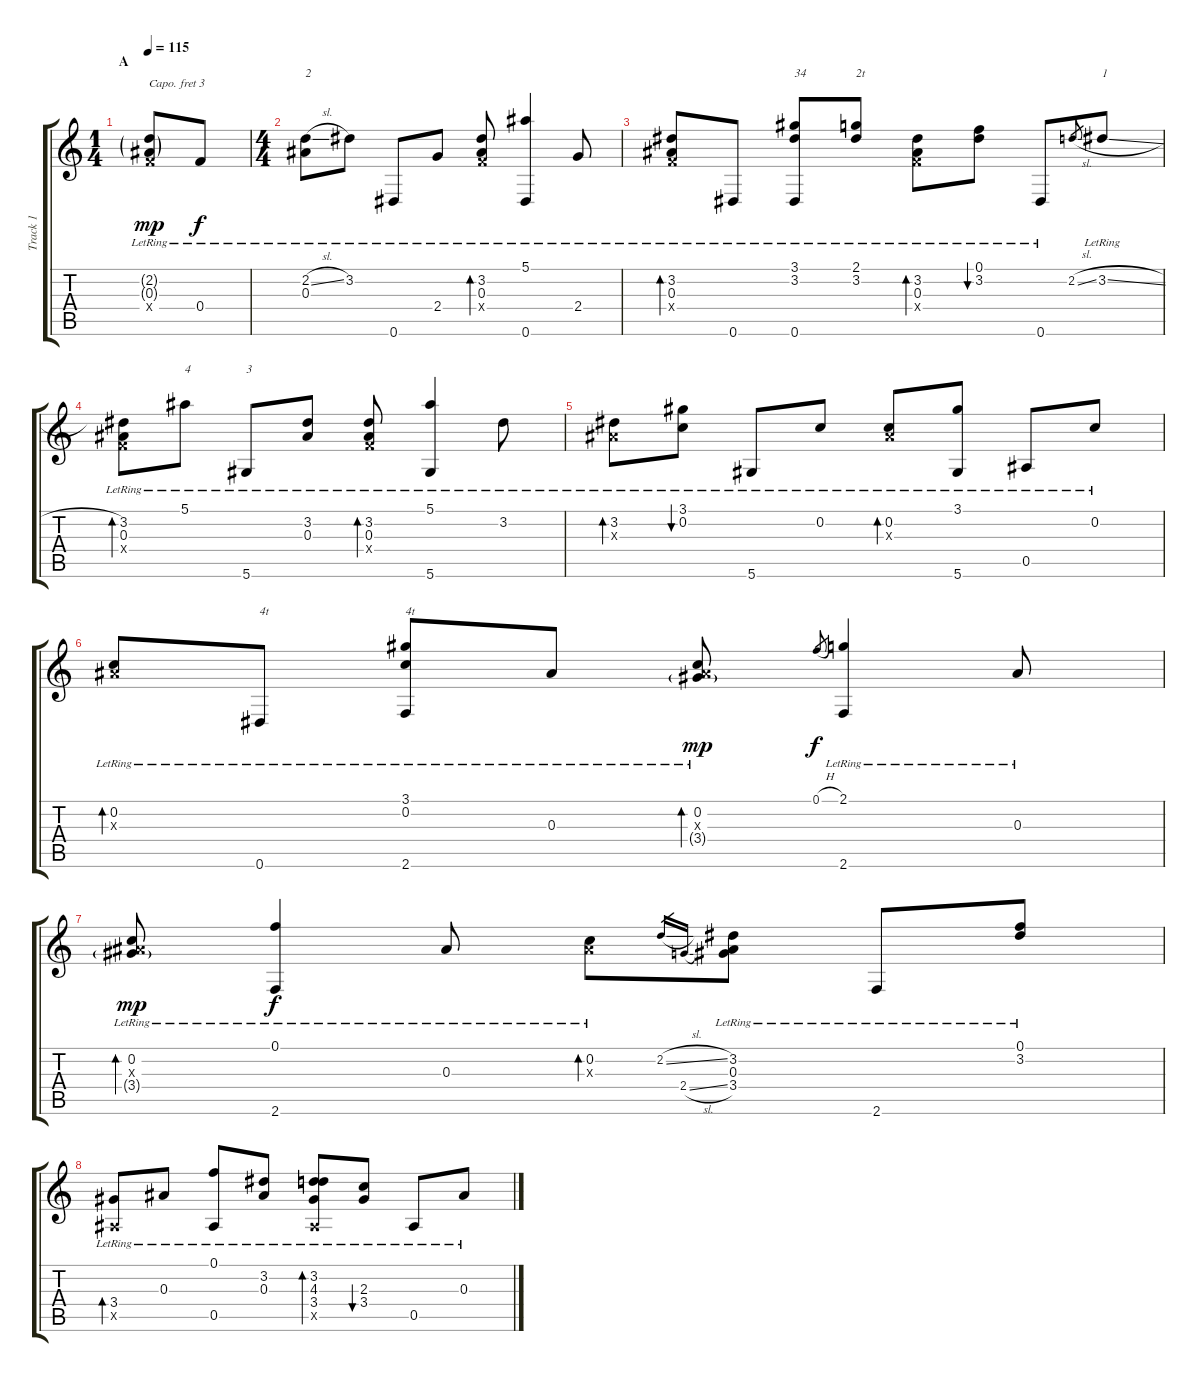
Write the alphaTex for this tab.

\track ("Track 1" "Track 1") {instrument acousticguitarsteel}
\staff {score tabs}
\capo 3
\tuning (D4 A3 G3 D3 G2 C2) {hide}
\ts (1 4)
\section ("" "A")
\tempo 115
\clef g2
\ks c
(2.2{g lr} 0.3{g lr} 0.4{x}).8{dy mp} 0.4{lr}.8{dy f} |
\ts (4 4)
(2.2{sl lr} 0.3{lr}).8{txt "2"} 3.2{lr}.8 0.6{lr}.8 2.4{lr}.8 (3.2{lr} 0.3{lr} 0.4{x}).8{bd 60} (5.1{lr} 0.6{lr}).4 2.4{lr}.8 |
(3.2{lr} 0.3{lr} 0.4{x}).8{bd 60} 0.6{lr}.8 (3.1{lr} 3.2{lr} 0.6{lr}).8{txt "34"} (2.1{lr} 3.2{lr}).8{txt "2t"} (3.2{lr} 0.3{lr} 0.4{x}).8{bd 60} (0.1{lr} 3.2{lr}).8{bu 60} 0.6{lr}.8 2.2{sl}.8{gr} 3.2{sl lr}.8{txt "1"} |
(3.2{lr} 0.3{lr} 0.4{x}).8{bd 60} 5.1{lr}.8{txt "4"} 5.6{lr}.8{txt "3"} (3.2{lr} 0.3{lr}).8 (3.2{lr} 0.3{lr} 0.4{x}).8{bd 60} (5.1{lr} 5.6{lr}).4 3.2{lr}.8 |
(3.2{lr} 0.3{x}).8{bd 60} (3.1{lr} 0.2{lr}).8{bu 60} 5.6{lr}.8 0.2{lr}.8 (0.2{lr} 0.3{x}).8{bd 60} (3.1{lr} 5.6{lr}).8 0.5{lr}.8 0.2{lr}.8 |
(0.2{lr} 0.3{x}).8{bd 60} 0.6{lr}.8{txt "4t"} (3.1{lr} 0.2{lr} 2.6{lr}).8{txt "4t"} 0.3{lr}.8 (0.2{lr} 0.3{x} 3.4{g lr}).8{bd 60 dy mp} 0.1{h}.8{gr dy f} (2.1{lr} 2.6{lr}).4 0.3{lr}.8 |
(0.2{lr} 0.3{x} 3.4{g lr}).8{bd 60 dy mp} (0.1{lr} 2.6{lr}).4{dy f} 0.3{lr}.8 (0.2{lr} 0.3{x}).8{bd 60} 2.2{sl}.16{gr} 2.4{sl}.16{gr} (3.2{lr} 0.3 3.4).8 2.6{lr}.8 (0.1{lr} 3.2{lr}).8 |
(3.4{lr} 0.5{x}).8{bd 60} 0.3{lr}.8 (0.1{lr} 0.5{lr}).8 (3.2{lr} 0.3{lr}).8 (3.2{lr} 4.3{lr} 3.4{lr} 0.5{x}).8{bd 60} (2.3{lr} 3.4{lr}).8{bu 60} 0.5{lr}.8 0.3{lr}.8
